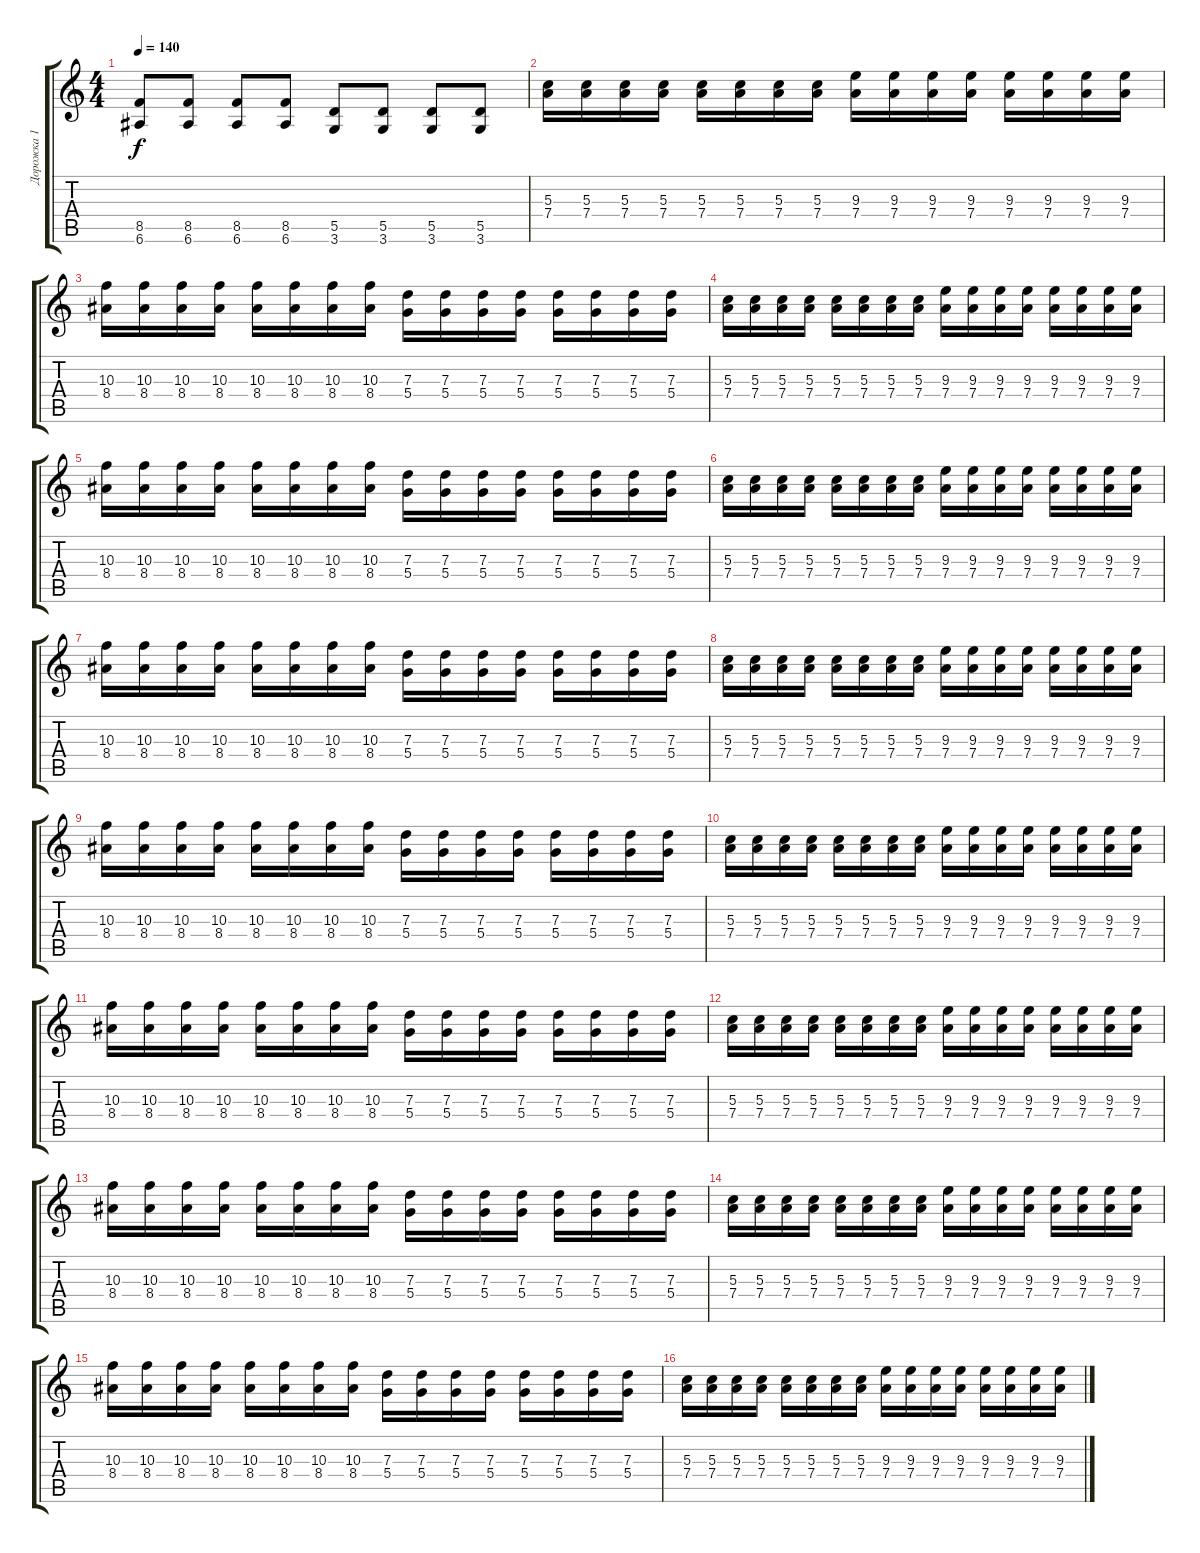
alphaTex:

\track ("Дорожка 1" "Дорожка 1") {instrument distortionguitar}
\staff {score tabs}
\tuning (E4 B3 G3 D3 A2 E2) {hide}
\ts (4 4)
\tempo 140
\clef g2
\ks c
(8.5 6.6).8{dy f} (8.5 6.6).8 (8.5 6.6).8 (8.5 6.6).8 (5.5 3.6).8 (5.5 3.6).8 (5.5 3.6).8 (5.5 3.6).8 |
(5.3 7.4).16 (5.3 7.4).16 (5.3 7.4).16 (5.3 7.4).16 (5.3 7.4).16 (5.3 7.4).16 (5.3 7.4).16 (5.3 7.4).16 (9.3 7.4).16 (9.3 7.4).16 (9.3 7.4).16 (9.3 7.4).16 (9.3 7.4).16 (9.3 7.4).16 (9.3 7.4).16 (9.3 7.4).16 |
(10.3 8.4).16 (10.3 8.4).16 (10.3 8.4).16 (10.3 8.4).16 (10.3 8.4).16 (10.3 8.4).16 (10.3 8.4).16 (10.3 8.4).16 (7.3 5.4).16 (7.3 5.4).16 (7.3 5.4).16 (7.3 5.4).16 (7.3 5.4).16 (7.3 5.4).16 (7.3 5.4).16 (7.3 5.4).16 |
(5.3 7.4).16 (5.3 7.4).16 (5.3 7.4).16 (5.3 7.4).16 (5.3 7.4).16 (5.3 7.4).16 (5.3 7.4).16 (5.3 7.4).16 (9.3 7.4).16 (9.3 7.4).16 (9.3 7.4).16 (9.3 7.4).16 (9.3 7.4).16 (9.3 7.4).16 (9.3 7.4).16 (9.3 7.4).16 |
(10.3 8.4).16 (10.3 8.4).16 (10.3 8.4).16 (10.3 8.4).16 (10.3 8.4).16 (10.3 8.4).16 (10.3 8.4).16 (10.3 8.4).16 (7.3 5.4).16 (7.3 5.4).16 (7.3 5.4).16 (7.3 5.4).16 (7.3 5.4).16 (7.3 5.4).16 (7.3 5.4).16 (7.3 5.4).16 |
(5.3 7.4).16 (5.3 7.4).16 (5.3 7.4).16 (5.3 7.4).16 (5.3 7.4).16 (5.3 7.4).16 (5.3 7.4).16 (5.3 7.4).16 (9.3 7.4).16 (9.3 7.4).16 (9.3 7.4).16 (9.3 7.4).16 (9.3 7.4).16 (9.3 7.4).16 (9.3 7.4).16 (9.3 7.4).16 |
(10.3 8.4).16 (10.3 8.4).16 (10.3 8.4).16 (10.3 8.4).16 (10.3 8.4).16 (10.3 8.4).16 (10.3 8.4).16 (10.3 8.4).16 (7.3 5.4).16 (7.3 5.4).16 (7.3 5.4).16 (7.3 5.4).16 (7.3 5.4).16 (7.3 5.4).16 (7.3 5.4).16 (7.3 5.4).16 |
(5.3 7.4).16 (5.3 7.4).16 (5.3 7.4).16 (5.3 7.4).16 (5.3 7.4).16 (5.3 7.4).16 (5.3 7.4).16 (5.3 7.4).16 (9.3 7.4).16 (9.3 7.4).16 (9.3 7.4).16 (9.3 7.4).16 (9.3 7.4).16 (9.3 7.4).16 (9.3 7.4).16 (9.3 7.4).16 |
(10.3 8.4).16 (10.3 8.4).16 (10.3 8.4).16 (10.3 8.4).16 (10.3 8.4).16 (10.3 8.4).16 (10.3 8.4).16 (10.3 8.4).16 (7.3 5.4).16 (7.3 5.4).16 (7.3 5.4).16 (7.3 5.4).16 (7.3 5.4).16 (7.3 5.4).16 (7.3 5.4).16 (7.3 5.4).16 |
(5.3 7.4).16 (5.3 7.4).16 (5.3 7.4).16 (5.3 7.4).16 (5.3 7.4).16 (5.3 7.4).16 (5.3 7.4).16 (5.3 7.4).16 (9.3 7.4).16 (9.3 7.4).16 (9.3 7.4).16 (9.3 7.4).16 (9.3 7.4).16 (9.3 7.4).16 (9.3 7.4).16 (9.3 7.4).16 |
(10.3 8.4).16 (10.3 8.4).16 (10.3 8.4).16 (10.3 8.4).16 (10.3 8.4).16 (10.3 8.4).16 (10.3 8.4).16 (10.3 8.4).16 (7.3 5.4).16 (7.3 5.4).16 (7.3 5.4).16 (7.3 5.4).16 (7.3 5.4).16 (7.3 5.4).16 (7.3 5.4).16 (7.3 5.4).16 |
(5.3 7.4).16 (5.3 7.4).16 (5.3 7.4).16 (5.3 7.4).16 (5.3 7.4).16 (5.3 7.4).16 (5.3 7.4).16 (5.3 7.4).16 (9.3 7.4).16 (9.3 7.4).16 (9.3 7.4).16 (9.3 7.4).16 (9.3 7.4).16 (9.3 7.4).16 (9.3 7.4).16 (9.3 7.4).16 |
(10.3 8.4).16 (10.3 8.4).16 (10.3 8.4).16 (10.3 8.4).16 (10.3 8.4).16 (10.3 8.4).16 (10.3 8.4).16 (10.3 8.4).16 (7.3 5.4).16 (7.3 5.4).16 (7.3 5.4).16 (7.3 5.4).16 (7.3 5.4).16 (7.3 5.4).16 (7.3 5.4).16 (7.3 5.4).16 |
(5.3 7.4).16 (5.3 7.4).16 (5.3 7.4).16 (5.3 7.4).16 (5.3 7.4).16 (5.3 7.4).16 (5.3 7.4).16 (5.3 7.4).16 (9.3 7.4).16 (9.3 7.4).16 (9.3 7.4).16 (9.3 7.4).16 (9.3 7.4).16 (9.3 7.4).16 (9.3 7.4).16 (9.3 7.4).16 |
(10.3 8.4).16 (10.3 8.4).16 (10.3 8.4).16 (10.3 8.4).16 (10.3 8.4).16 (10.3 8.4).16 (10.3 8.4).16 (10.3 8.4).16 (7.3 5.4).16 (7.3 5.4).16 (7.3 5.4).16 (7.3 5.4).16 (7.3 5.4).16 (7.3 5.4).16 (7.3 5.4).16 (7.3 5.4).16 |
(5.3 7.4).16 (5.3 7.4).16 (5.3 7.4).16 (5.3 7.4).16 (5.3 7.4).16 (5.3 7.4).16 (5.3 7.4).16 (5.3 7.4).16 (9.3 7.4).16 (9.3 7.4).16 (9.3 7.4).16 (9.3 7.4).16 (9.3 7.4).16 (9.3 7.4).16 (9.3 7.4).16 (9.3 7.4).16
